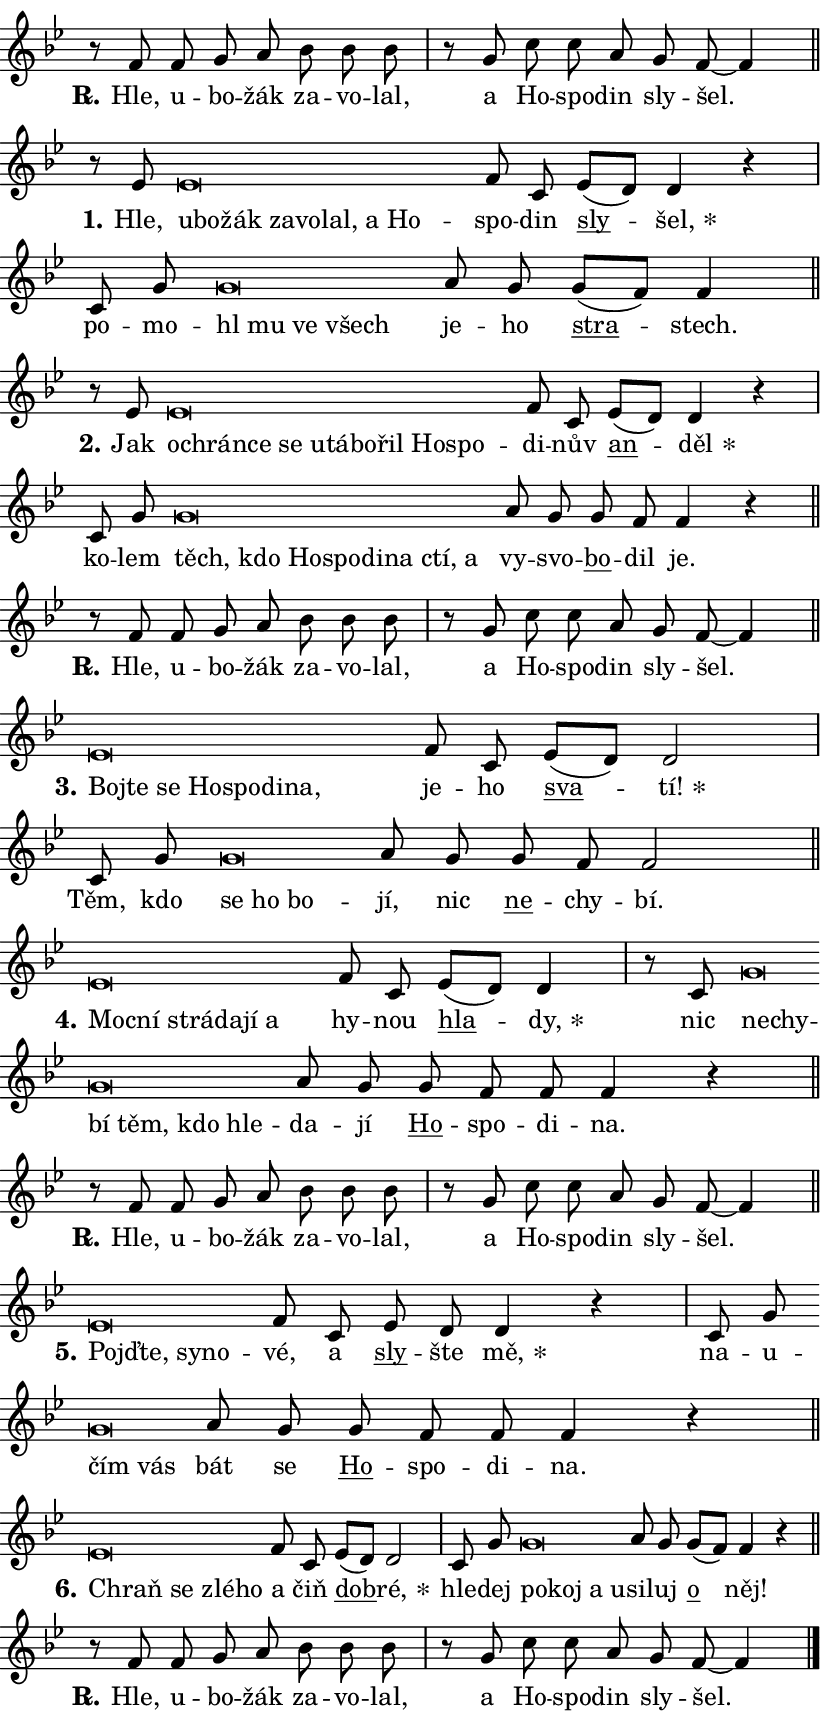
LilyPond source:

\version "2.24.0"
\header { tagline = "" }
\paper {
  indent = 0\cm
  top-margin = 0\cm
  right-margin = 0.13\cm % to fit lyric hyphens
  bottom-margin = 0\cm
  left-margin = 0\cm
  paper-width = 14\cm
  page-breaking = #ly:one-page-breaking
  system-system-spacing.basic-distance = #11
  score-system-spacing.basic-distance = #11
  ragged-last = ##f
}


%% Author: Thomas Morley
%% https://lists.gnu.org/archive/html/lilypond-user/2020-05/msg00002.html
#(define (line-position grob)
"Returns position of @var[grob} in current system:
   @code{'start}, if at first time-step
   @code{'end}, if at last time-step
   @code{'middle} otherwise
"
  (let* ((col (ly:item-get-column grob))
         (ln (ly:grob-object col 'left-neighbor))
         (rn (ly:grob-object col 'right-neighbor))
         (col-to-check-left (if (ly:grob? ln) ln col))
         (col-to-check-right (if (ly:grob? rn) rn col))
         (break-dir-left
           (and
             (ly:grob-property col-to-check-left 'non-musical #f)
             (ly:item-break-dir col-to-check-left)))
         (break-dir-right
           (and
             (ly:grob-property col-to-check-right 'non-musical #f)
             (ly:item-break-dir col-to-check-right))))
        (cond ((eqv? 1 break-dir-left) 'start)
              ((eqv? -1 break-dir-right) 'end)
              (else 'middle))))

#(define (tranparent-at-line-position vctor)
  (lambda (grob)
  "Relying on @code{line-position} select the relevant enry from @var{vctor}.
Used to determine transparency,"
    (case (line-position grob)
      ((end) (not (vector-ref vctor 0)))
      ((middle) (not (vector-ref vctor 1)))
      ((start) (not (vector-ref vctor 2))))))

noteHeadBreakVisibility =
#(define-music-function (break-visibility)(vector?)
"Makes @code{NoteHead}s transparent relying on @var{break-visibility}"
#{
  \override NoteHead.transparent =
    #(tranparent-at-line-position break-visibility)
#})

#(define delete-ledgers-for-transparent-note-heads
  (lambda (grob)
    "Reads whether a @code{NoteHead} is transparent.
If so this @code{NoteHead} is removed from @code{'note-heads} from
@var{grob}, which is supposed to be @code{LedgerLineSpanner}.
As a result ledgers are not printed for this @code{NoteHead}"
    (let* ((nhds-array (ly:grob-object grob 'note-heads))
           (nhds-list
             (if (ly:grob-array? nhds-array)
                 (ly:grob-array->list nhds-array)
                 '()))
           ;; Relies on the transparent-property being done before
           ;; Staff.LedgerLineSpanner.after-line-breaking is executed.
           ;; This is fragile ...
           (to-keep
             (remove
               (lambda (nhd)
                 (ly:grob-property nhd 'transparent #f))
               nhds-list)))
      ;; TODO find a better method to iterate over grob-arrays, similiar
      ;; to filter/remove etc for lists
      ;; For now rebuilt from scratch
      (set! (ly:grob-object grob 'note-heads)  '())
      (for-each
        (lambda (nhd)
          (ly:pointer-group-interface::add-grob grob 'note-heads nhd))
        to-keep))))

squashNotes = {
  \override NoteHead.X-extent = #'(-0.2 . 0.2)
  \override NoteHead.Y-extent = #'(-0.75 . 0)
  \override NoteHead.stencil =
    #(lambda (grob)
       (let ((pos (ly:grob-property grob 'staff-position)))
         (begin
           (if (< pos -7) (display "ERROR: Lower brevis then expected\n") (display ""))
           (if (<= pos -6) ly:text-interface::print ly:note-head::print))))
}
unSquashNotes = {
  \revert NoteHead.X-extent
  \revert NoteHead.Y-extent
  \revert NoteHead.stencil
}

hideNotes = \noteHeadBreakVisibility #begin-of-line-visible
unHideNotes = \noteHeadBreakVisibility #all-visible

% work-around for resetting accidentals
% https://lilypond.org/doc/v2.23/Documentation/notation/displaying-rhythms#unmetered-music
cadenzaMeasure = {
  \cadenzaOff
  \partial 1024 s1024
  \cadenzaOn
}

#(define-markup-command (accent layout props text) (markup?)
  "Underline accented syllable"
  (interpret-markup layout props
    #{\markup \override #'(offset . 4.3) \underline { #text }#}))

responsum = \markup \concat {
  "R" \hspace #-1.05 \path #0.1 #'((moveto 0 0.07) (lineto 0.9 0.8)) \hspace #0.05 "."
}

spaceSize = #0.6828661417322834 % exact space size for TeX Gyre Schola

\layout {
  \context {
    \Staff
    \remove "Time_signature_engraver"
    \override LedgerLineSpanner.after-line-breaking = #delete-ledgers-for-transparent-note-heads
  }
  \context {
    \Lyrics {
      \override LyricSpace.minimum-distance = \spaceSize
      \override LyricText.font-name = #"TeX Gyre Schola"
      \override LyricText.font-size = 1
      \override StanzaNumber.font-name = #"TeX Gyre Schola Bold"
      \override StanzaNumber.font-size = 1
    }
  }
  \context {
    \Score 
    \override NoteHead.text =
      #(lambda (grob) 
        (let ((pos (ly:grob-property grob 'staff-position)))
          #{\markup {
            \combine
              \halign #-0.55 \raise #(if (= pos -6) 0 0.5) \override #'(thickness . 2) \draw-line #'(3.2 . 0)
              \musicglyph "noteheads.sM1"
          }#}))
  }
}

% magnetic-lyrics.ily
%
%   written by
%     Jean Abou Samra <jean@abou-samra.fr>
%     Werner Lemberg <wl@gnu.org>
%
%   adapted by
%     Jiri Hon <jiri.hon@gmail.com>
%
% Version 2022-Apr-15

% https://www.mail-archive.com/lilypond-user@gnu.org/msg149350.html

#(define (Left_hyphen_pointer_engraver context)
   "Collect syllable-hyphen-syllable occurrences in lyrics and store
them in properties.  This engraver only looks to the left.  For
example, if the lyrics input is @code{foo -- bar}, it does the
following.

@itemize @bullet
@item
Set the @code{text} property of the @code{LyricHyphen} grob between
@q{foo} and @q{bar} to @code{foo}.

@item
Set the @code{left-hyphen} property of the @code{LyricText} grob with
text @q{foo} to the @code{LyricHyphen} grob between @q{foo} and
@q{bar}.
@end itemize

Use this auxiliary engraver in combination with the
@code{lyric-@/text::@/apply-@/magnetic-@/offset!} hook."
   (let ((hyphen #f)
         (text #f))
     (make-engraver
      (acknowledgers
       ((lyric-syllable-interface engraver grob source-engraver)
        (set! text grob)))
      (end-acknowledgers
       ((lyric-hyphen-interface engraver grob source-engraver)
        ;(when (not (grob::has-interface grob 'lyric-space-interface))
          (set! hyphen grob)));)
      ((stop-translation-timestep engraver)
       (when (and text hyphen)
         (ly:grob-set-object! text 'left-hyphen hyphen))
       (set! text #f)
       (set! hyphen #f)))))

#(define (lyric-text::apply-magnetic-offset! grob)
   "If the space between two syllables is less than the value in
property @code{LyricText@/.details@/.squash-threshold}, move the right
syllable to the left so that it gets concatenated with the left
syllable.

Use this function as a hook for
@code{LyricText@/.after-@/line-@/breaking} if the
@code{Left_@/hyphen_@/pointer_@/engraver} is active."
   (let ((hyphen (ly:grob-object grob 'left-hyphen #f)))
     (when hyphen
       (let ((left-text (ly:spanner-bound hyphen LEFT)))
         (when (grob::has-interface left-text 'lyric-syllable-interface)
           (let* ((common (ly:grob-common-refpoint grob left-text X))
                  (this-x-ext (ly:grob-extent grob common X))
                  (left-x-ext
                   (begin
                     ;; Trigger magnetism for left-text.
                     (ly:grob-property left-text 'after-line-breaking)
                     (ly:grob-extent left-text common X)))
                  ;; `delta` is the gap width between two syllables.
                  (delta (- (interval-start this-x-ext)
                            (interval-end left-x-ext)))
                  (details (ly:grob-property grob 'details))
                  (threshold (assoc-get 'squash-threshold details 0.2)))
             (when (< delta threshold)
               (let* (;; We have to manipulate the input text so that
                      ;; ligatures crossing syllable boundaries are not
                      ;; disabled.  For languages based on the Latin
                      ;; script this is essentially a beautification.
                      ;; However, for non-Western scripts it can be a
                      ;; necessity.
                      (lt (ly:grob-property left-text 'text))
                      (rt (ly:grob-property grob 'text))
                      (is-space (grob::has-interface hyphen 'lyric-space-interface))
                      (space (if is-space " " ""))
                      (extra-delta (if is-space spaceSize 0))
                      ;; Append new syllable.
                      (ltrt-space (if (and (string? lt) (string? rt))
                                (string-append lt space rt)
                                (make-concat-markup (list lt space rt))))
                      ;; Right-align `ltrt` to the right side.
                      (ltrt-space-markup (grob-interpret-markup
                               grob
                               (make-translate-markup
                                (cons (interval-length this-x-ext) 0)
                                (make-right-align-markup ltrt-space)))))
                 (begin
                   ;; Don't print `left-text`.
                   (ly:grob-set-property! left-text 'stencil #f)
                   ;; Set text and stencil (which holds all collected
                   ;; syllables so far) and shift it to the left.
                   (ly:grob-set-property! grob 'text ltrt-space)
                   (ly:grob-set-property! grob 'stencil ltrt-space-markup)
                   (ly:grob-translate-axis! grob (- (- delta extra-delta)) X))))))))))


#(define (lyric-hyphen::displace-bounds-first grob)
   ;; Make very sure this callback isn't triggered too early.
   (let ((left (ly:spanner-bound grob LEFT))
         (right (ly:spanner-bound grob RIGHT)))
     (ly:grob-property left 'after-line-breaking)
     (ly:grob-property right 'after-line-breaking)
     (ly:lyric-hyphen::print grob)))

squashThreshold = #0.4

\layout {
  \context {
    \Lyrics
    \consists #Left_hyphen_pointer_engraver
    \override LyricText.after-line-breaking =
      #lyric-text::apply-magnetic-offset!
    \override LyricHyphen.stencil = #lyric-hyphen::displace-bounds-first
    \override LyricText.details.squash-threshold = \squashThreshold
    \override LyricHyphen.minimum-distance = 0
    \override LyricHyphen.minimum-length = \squashThreshold
  }
}

squashText = \override LyricText.details.squash-threshold = 9999
unSquashText = \override LyricText.details.squash-threshold = \squashThreshold

leftText = \override LyricText.self-alignment-X = #LEFT
unLeftText = \revert LyricText.self-alignment-X

starOffset = #(lambda (grob) 
                (let ((x_offset (ly:self-alignment-interface::aligned-on-x-parent grob)))
                  (if (= x_offset 0) 0 (+ x_offset 1.2))))

star = #(define-music-function (syllable)(string?)
"Append star separator at the end of a syllable"
#{
  \once \override LyricText.X-offset = #starOffset
  \lyricmode { \markup {
    #syllable
    \override #'((font-name . "TeX Gyre Schola Bold")) \hspace #0.2 \lower #0.65 \larger "*"
  } }
#})

starAccent = #(define-music-function (syllable)(string?)
"Append star separator at the end of a syllable and make accent"
#{
  \once \override LyricText.X-offset = #starOffset
  \lyricmode { \markup {
    \accent #syllable
    \override #'((font-name . "TeX Gyre Schola Bold")) \hspace #0.2 \lower #0.65 \larger "*"
  } }
#})

breath = #(define-music-function (syllable)(string?)
"Append breathing indicator at the end of a syllable"
#{
  \lyricmode { \markup { #syllable "+" } }
#})

optionalBreath = #(define-music-function (syllable)(string?)
"Append optional breathing indicator at the end of a syllable"
#{
  \lyricmode { \markup { #syllable "(+)" } }
#})


\score {
    <<
        \new Voice = "melody" { \cadenzaOn \key bes \major \relative { r8 f' f g a bes bes bes \cadenzaMeasure \bar "|" r g c c a g f~ f4 \cadenzaMeasure \bar "||" \break } }
        \new Lyrics \lyricsto "melody" { \lyricmode { \set stanza = \responsum
Hle, u -- bo -- žák za -- vo -- lal, a Ho -- spo -- din sly -- šel. } }
    >>
    \layout {}
}

\score {
    <<
        \new Voice = "melody" { \cadenzaOn \key bes \major \relative { r8 es'8 \squashNotes es\breve*1/16 \hideNotes \breve*1/16 \bar "" \breve*1/16 \bar "" \breve*1/16 \bar "" \breve*1/16 \bar "" \breve*1/16 \bar "" \breve*1/16 \breve*1/16 \bar "" \unHideNotes \unSquashNotes f8 c \bar "" es[( d)] d4 r \cadenzaMeasure \bar "|" c8 g' \bar "" \squashNotes g\breve*1/16 \hideNotes \breve*1/16 \bar "" \breve*1/16 \breve*1/16 \bar "" \unHideNotes \unSquashNotes a8 g \bar "" g[( f)] f4 \cadenzaMeasure \bar "||" \break } }
        \new Lyrics \lyricsto "melody" { \lyricmode { \set stanza = "1."
Hle, \leftText u -- \squashText bo -- žák za -- vo -- lal, a Ho -- \unLeftText \unSquashText spo -- din \markup \accent sly -- \star šel, po -- mo -- \leftText hl \squashText mu ve všech \unLeftText \unSquashText je -- ho \markup \accent stra -- stech. } }
    >>
    \layout {}
}

\score {
    <<
        \new Voice = "melody" { \cadenzaOn \key bes \major \relative { r8 es'8 \squashNotes es\breve*1/16 \hideNotes \breve*1/16 \bar "" \breve*1/16 \bar "" \breve*1/16 \bar "" \breve*1/16 \bar "" \breve*1/16 \bar "" \breve*1/16 \bar "" \breve*1/16 \bar "" \breve*1/16 \breve*1/16 \bar "" \unHideNotes \unSquashNotes f8 c \bar "" es[( d)] d4 r \cadenzaMeasure \bar "|" c8 g' \bar "" \squashNotes g\breve*1/16 \hideNotes \breve*1/16 \bar "" \breve*1/16 \bar "" \breve*1/16 \bar "" \breve*1/16 \bar "" \breve*1/16 \bar "" \breve*1/16 \breve*1/16 \bar "" \unHideNotes \unSquashNotes a8 g \bar "" g f f4 r \cadenzaMeasure \bar "||" \break } }
        \new Lyrics \lyricsto "melody" { \lyricmode { \set stanza = "2."
Jak \leftText o -- \squashText chrán -- ce se u -- tá -- bo -- řil Ho -- spo -- \unLeftText \unSquashText di -- nův \markup \accent an -- \star děl ko -- lem \leftText těch, \squashText kdo Ho -- spo -- di -- na ctí, a \unLeftText \unSquashText vy -- svo -- \markup \accent bo -- dil je. } }
    >>
    \layout {}
}

\score {
    <<
        \new Voice = "melody" { \cadenzaOn \key bes \major \relative { r8 f' f g a bes bes bes \cadenzaMeasure \bar "|" r g c c a g f~ f4 \cadenzaMeasure \bar "||" \break } }
        \new Lyrics \lyricsto "melody" { \lyricmode { \set stanza = \responsum
Hle, u -- bo -- žák za -- vo -- lal, a Ho -- spo -- din sly -- šel. } }
    >>
    \layout {}
}

\score {
    <<
        \new Voice = "melody" { \cadenzaOn \key bes \major \relative { \squashNotes es'\breve*1/16 \hideNotes \breve*1/16 \bar "" \breve*1/16 \bar "" \breve*1/16 \bar "" \breve*1/16 \bar "" \breve*1/16 \breve*1/16 \bar "" \unHideNotes \unSquashNotes f8 c \bar "" es[( d)] d2 \cadenzaMeasure \bar "|" c8 g' \bar "" \squashNotes g\breve*1/16 \hideNotes \breve*1/16 \breve*1/16 \bar "" \unHideNotes \unSquashNotes a8 g \bar "" g f f2 \cadenzaMeasure \bar "||" \break } }
        \new Lyrics \lyricsto "melody" { \lyricmode { \set stanza = "3."
\leftText Boj -- \squashText te se Ho -- spo -- di -- na, \unLeftText \unSquashText je -- ho \markup \accent sva -- \star tí! Těm, kdo \leftText se \squashText ho bo -- \unLeftText \unSquashText jí, nic \markup \accent ne -- chy -- bí. } }
    >>
    \layout {}
}

\score {
    <<
        \new Voice = "melody" { \cadenzaOn \key bes \major \relative { \squashNotes es'\breve*1/16 \hideNotes \breve*1/16 \bar "" \breve*1/16 \bar "" \breve*1/16 \bar "" \breve*1/16 \breve*1/16 \bar "" \unHideNotes \unSquashNotes f8 c \bar "" es[( d)] d4 \cadenzaMeasure \bar "|" r8 c8 \squashNotes g'\breve*1/16 \hideNotes \breve*1/16 \bar "" \breve*1/16 \bar "" \breve*1/16 \bar "" \breve*1/16 \breve*1/16 \bar "" \unHideNotes \unSquashNotes a8 g \bar "" g f f f4 r \cadenzaMeasure \bar "||" \break } }
        \new Lyrics \lyricsto "melody" { \lyricmode { \set stanza = "4."
\leftText Moc -- \squashText ní strá -- da -- jí a \unLeftText \unSquashText hy -- nou \markup \accent hla -- \star dy, nic \leftText ne -- \squashText chy -- bí těm, kdo hle -- \unLeftText \unSquashText da -- jí \markup \accent Ho -- spo -- di -- na. } }
    >>
    \layout {}
}

\score {
    <<
        \new Voice = "melody" { \cadenzaOn \key bes \major \relative { r8 f' f g a bes bes bes \cadenzaMeasure \bar "|" r g c c a g f~ f4 \cadenzaMeasure \bar "||" \break } }
        \new Lyrics \lyricsto "melody" { \lyricmode { \set stanza = \responsum
Hle, u -- bo -- žák za -- vo -- lal, a Ho -- spo -- din sly -- šel. } }
    >>
    \layout {}
}

\score {
    <<
        \new Voice = "melody" { \cadenzaOn \key bes \major \relative { \squashNotes es'\breve*1/16 \hideNotes \breve*1/16 \bar "" \breve*1/16 \breve*1/16 \bar "" \unHideNotes \unSquashNotes f8 c \bar "" es d d4 r \cadenzaMeasure \bar "|" c8 g' \bar "" \squashNotes g\breve*1/16 \hideNotes \breve*1/16 \bar "" \unHideNotes \unSquashNotes a8 g \bar "" g f f f4 r \cadenzaMeasure \bar "||" \break } }
        \new Lyrics \lyricsto "melody" { \lyricmode { \set stanza = "5."
\leftText Pojď -- \squashText te, sy -- no -- \unLeftText \unSquashText vé, a \markup \accent sly -- šte \star mě, na -- u -- \leftText čím \squashText vás \unLeftText \unSquashText bát se \markup \accent Ho -- spo -- di -- na. } }
    >>
    \layout {}
}

\score {
    <<
        \new Voice = "melody" { \cadenzaOn \key bes \major \relative { \squashNotes es'\breve*1/16 \hideNotes \breve*1/16 \bar "" \breve*1/16 \breve*1/16 \bar "" \unHideNotes \unSquashNotes f8 c \bar "" es[( d)] d2 \cadenzaMeasure \bar "|" c8 g' \bar "" \squashNotes g\breve*1/16 \hideNotes \breve*1/16 \bar "" \breve*1/16 \breve*1/16 \bar "" \unHideNotes \unSquashNotes a8 g \bar "" g[( f)] f4 r \cadenzaMeasure \bar "||" \break } }
        \new Lyrics \lyricsto "melody" { \lyricmode { \set stanza = "6."
\leftText Chraň \squashText se zlé -- ho \unLeftText \unSquashText a čiň \markup \accent dob -- \star ré, hle -- dej \leftText po -- \squashText koj a u -- \unLeftText \unSquashText si -- luj \markup \accent o něj! } }
    >>
    \layout {}
}

\score {
    <<
        \new Voice = "melody" { \cadenzaOn \key bes \major \relative { r8 f' f g a bes bes bes \cadenzaMeasure \bar "|" r g c c a g f~ f4 \cadenzaMeasure \bar "||" \break } \bar "|." }
        \new Lyrics \lyricsto "melody" { \lyricmode { \set stanza = \responsum
Hle, u -- bo -- žák za -- vo -- lal, a Ho -- spo -- din sly -- šel. } }
    >>
    \layout {}
}
